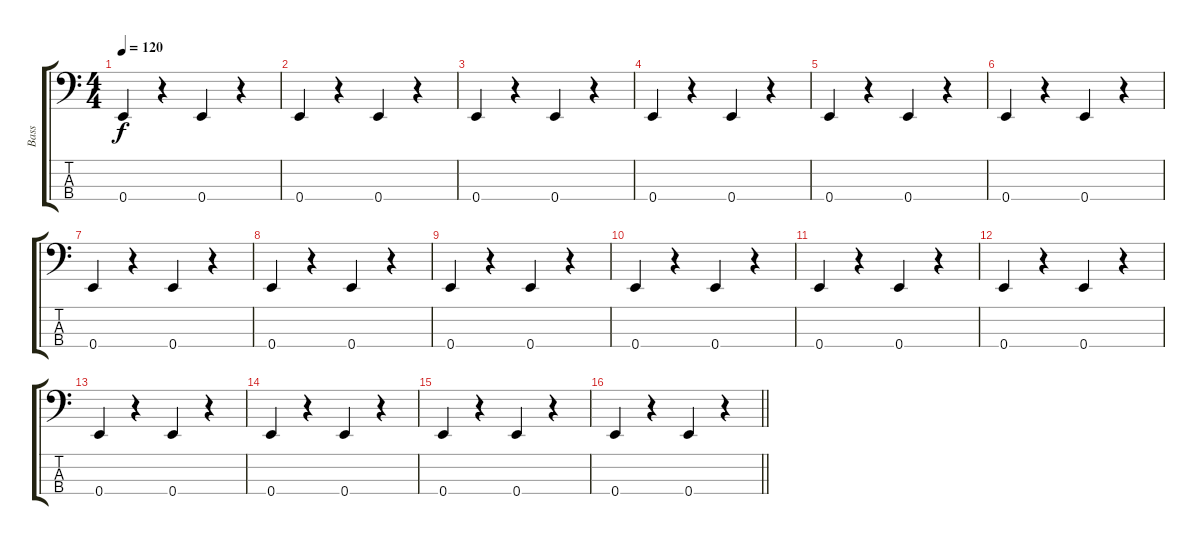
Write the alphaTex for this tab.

\track ("Bass" "Bass") {instrument electricbassfinger}
\staff {score tabs}
\tuning (G2 D2 A1 E1) {hide}
\ts (4 4)
\section ("" "")
\tempo 120
\clef f4
\ks c
0.4.4{dy f} r.4 0.4.4 r.4 |
0.4.4 r.4 0.4.4 r.4 |
0.4.4 r.4 0.4.4 r.4 |
0.4.4 r.4 0.4.4 r.4 |
0.4.4 r.4 0.4.4 r.4 |
0.4.4 r.4 0.4.4 r.4 |
0.4.4 r.4 0.4.4 r.4 |
0.4.4 r.4 0.4.4 r.4 |
0.4.4 r.4 0.4.4 r.4 |
0.4.4 r.4 0.4.4 r.4 |
0.4.4 r.4 0.4.4 r.4 |
0.4.4 r.4 0.4.4 r.4 |
0.4.4 r.4 0.4.4 r.4 |
0.4.4 r.4 0.4.4 r.4 |
0.4.4 r.4 0.4.4 r.4 |
\barLineRight lightlight
0.4.4 r.4 0.4.4 r.4
